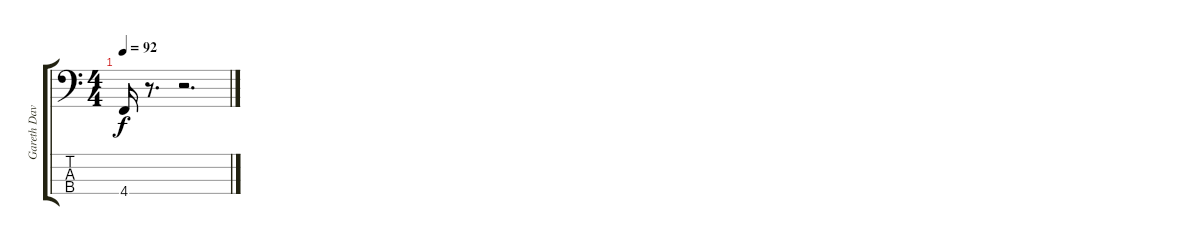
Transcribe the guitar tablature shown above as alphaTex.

\track ("Gareth Davies" "Gareth Dav") {instrument electricbasspick}
\staff {score tabs}
\tuning (Gb2 Db2 Ab1 Db1) {hide}
\ts (4 4)
\tempo 92
\clef f4
\ks c
4.4.16{dy f} r.8{d} r.2{d}
